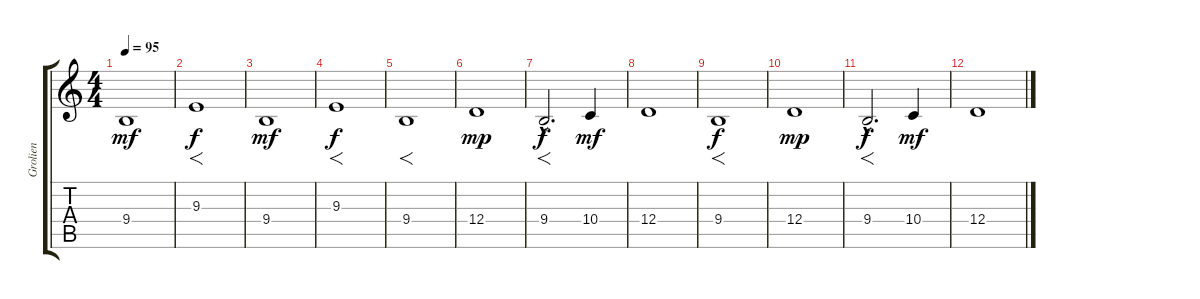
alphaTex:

\track ("Grolien" "Grolien") {instrument cello}
\staff {score tabs}
\tuning (E4 B3 G3 D3 A2 D2) {hide}
\ts (4 4)
\tempo 95
\clef g2
\ks c
9.4.1{dy mf} |
9.3.1{f dy f} |
9.4.1{dy mf} |
9.3.1{f dy f} |
9.4.1{f} |
12.4.1{dy mp} |
9.4{hac}.2{f d dy f} 10.4.4{dy mf} |
12.4.1 |
9.4.1{f dy f} |
12.4.1{dy mp} |
9.4{hac}.2{f d dy f} 10.4.4{dy mf} |
12.4.1
